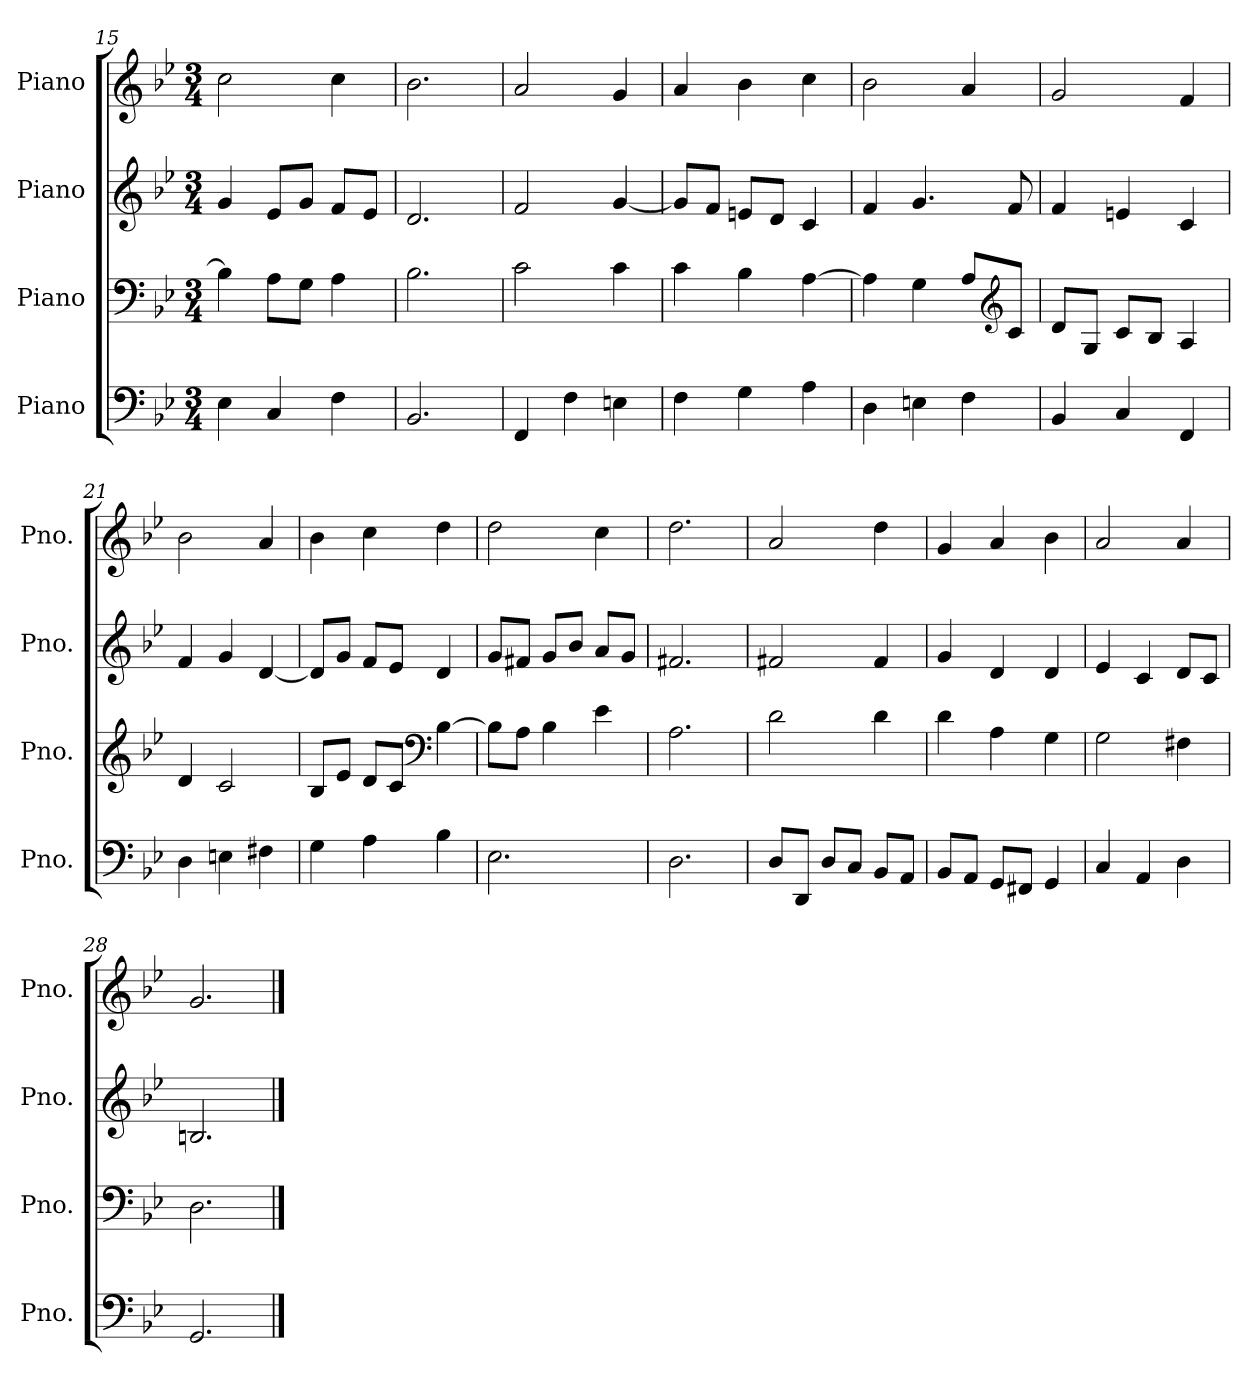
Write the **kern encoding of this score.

**kern	**kern	**kern	**kern
*part4	*part3	*part2	*part1
*staff4	*staff3	*staff2	*staff1
*I"Piano	*I"Piano	*I"Piano	*I"Piano
*I'Pno.	*I'Pno.	*I'Pno.	*I'Pno.
*clefF4	*clefF4	*clefG2	*clefG2
*k[b-e-]	*k[b-e-]	*k[b-e-]	*k[b-e-]
*M3/4	*M3/4	*M3/4	*M3/4
=15	=15	=15	=15
4E-\	4B-\]	4g/	2cc\
4C/	8A\L	8e-/L	.
.	8G\J	8g/J	.
4F\	4A\	8f/L	4cc\
.	.	8e-/J	.
=16	=16	=16	=16
2.BB-/	2.B-\	2.d/	2.b-\
!!LO:LB:g=z
=17	=17	=17	=17
4FF/	2c\	2f/	2a/
4F\	.	.	.
4En\	4c\	[4g/	4g/
=18	=18	=18	=18
4F\	4c\	8g/L]	4a/
.	.	8f/J	.
4G\	4B-\	8en/L	4b-\
.	.	8d/J	.
4A\	[4A\	4c/	4cc\
=19	=19	=19	=19
4D\	4A\]	4f/	2b-\
4En\	4G\	4.g/	.
4F\	8A/L	.	4a/
*	*clefG2	*	*
.	8c/J	8f/	.
=20	=20	=20	=20
4BB-/	8d/L	4f/	2g/
.	8G/J	.	.
4C/	8c/L	4en/	.
.	8B-/J	.	.
4FF/	4A/	4c/	4f/
=21	=21	=21	=21
4D\	4d/	4f/	2b-\
4En\	2c/	4g/	.
4F#X\	.	[4d/	4a/
=22	=22	=22	=22
4G\	8B-/L	8d/L]	4b-\
.	8e-/J	8g/J	.
4A\	8d/L	8f/L	4cc\
.	8c/J	8e-/J	.
*	*clefF4	*	*
4B-\	[4B-\	4d/	4dd\
=23	=23	=23	=23
2.E-\	8B-\L]	8g/L	2dd\
.	8A\J	8f#X/J	.
.	4B-\	8g/L	.
.	.	8b-/J	.
.	4e-\	8a/L	4cc\
.	.	8g/J	.
!!LO:PB:g=z
=24	=24	=24	=24
2.D\	2.A\	2.f#X/	2.dd\
=25	=25	=25	=25
8D/L	2d\	2f#X/	2a/
8DD/J	.	.	.
8D/L	.	.	.
8C/J	.	.	.
8BB-/L	4d\	4f#/	4dd\
8AA/J	.	.	.
=26	=26	=26	=26
8BB-/L	4d\	4g/	4g/
8AA/J	.	.	.
8GG/L	4A\	4d/	4a/
8FF#X/J	.	.	.
4GG/	4G\	4d/	4b-\
=27	=27	=27	=27
4C/	2G\	4e-/	2a/
4AA/	.	4c/	.
4D\	4F#X\	8d/L	4a/
.	.	8c/J	.
=28	=28	=28	=28
2.GG/	2.D\	2.Bn/	2.g/
==	==	==	==
*-	*-	*-	*-
